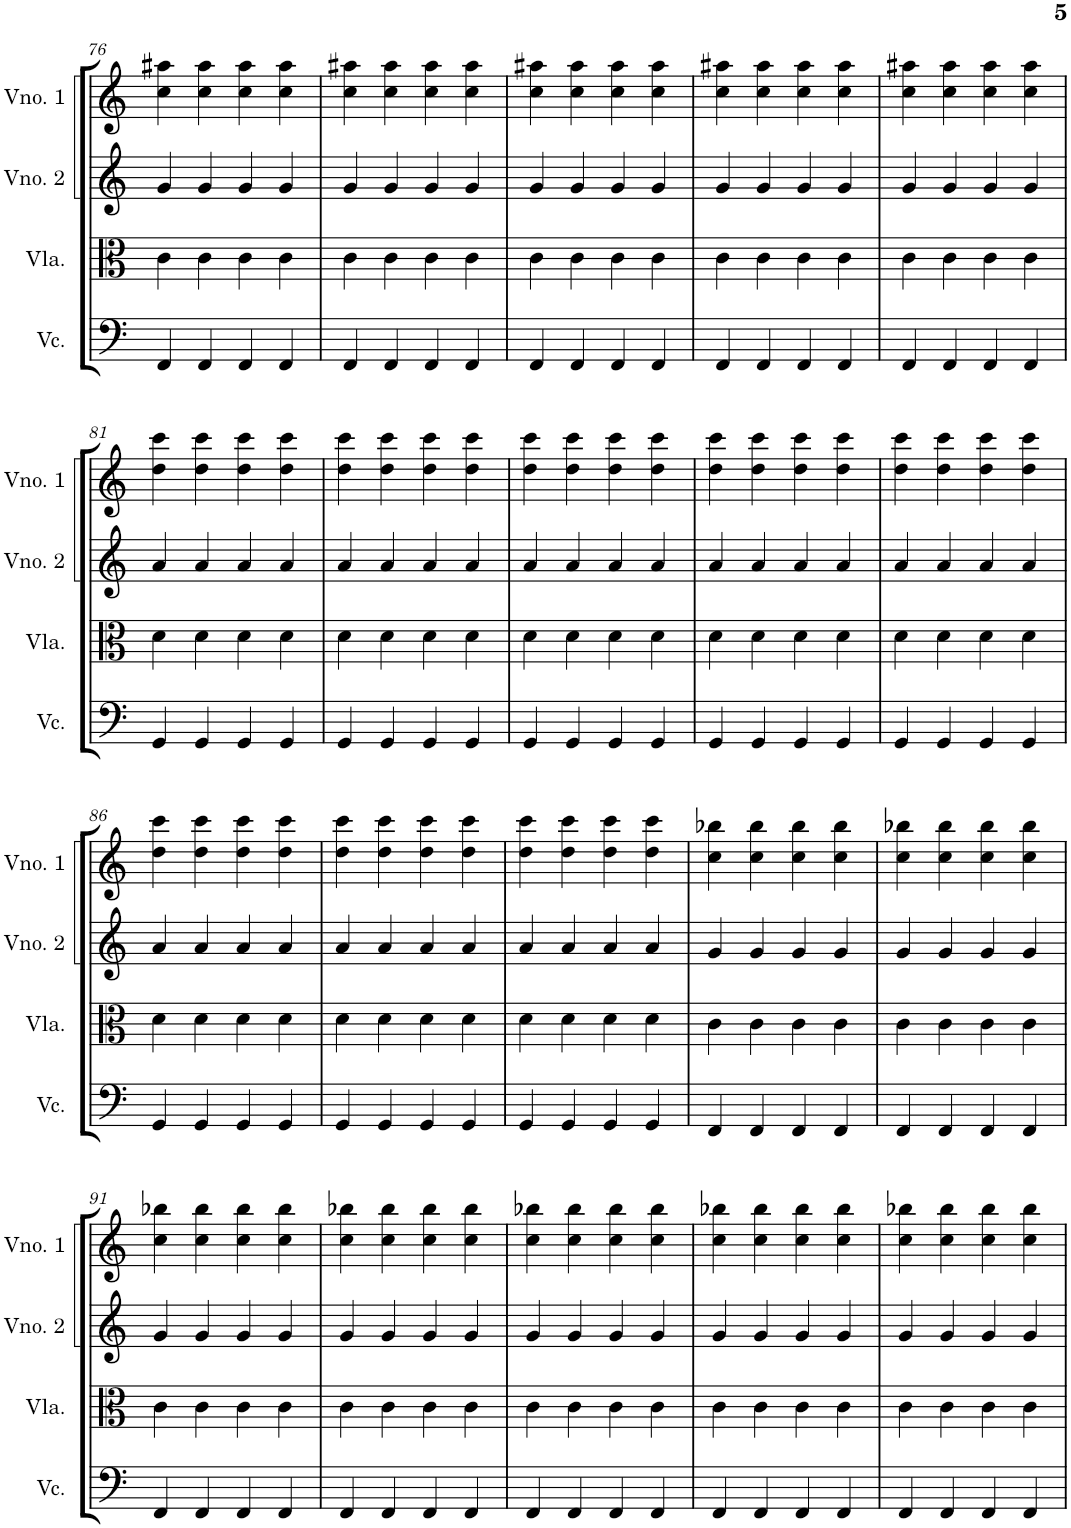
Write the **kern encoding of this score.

**kern	**kern	**kern	**kern
*part4	*part3	*part2	*part1
*staff4	*staff3	*staff2	*staff1
*I"Violoncelo	*I"Viola	*I"Violino 2	*I"Violino 1
*I'Vc.	*I'Vla.	*I'Vno. 2	*I'Vno. 1
!!LO:PB:g=z
*clefF4	*clefC3	*clefG2	*clefG2
*k[]	*k[]	*k[]	*k[]
*M2/2	*M2/2	*M2/2	*M2/2
*met(c|)	*met(c|)	*met(c|)	*met(c|)
=76	=76	=76	=76
4FF/	4c\	4g/	4cc\ 4aa#X\
4FF/	4c\	4g/	4cc\ 4aa#\
4FF/	4c\	4g/	4cc\ 4aa#\
4FF/	4c\	4g/	4cc\ 4aa#\
=77	=77	=77	=77
4FF/	4c\	4g/	4cc\ 4aa#X\
4FF/	4c\	4g/	4cc\ 4aa#\
4FF/	4c\	4g/	4cc\ 4aa#\
4FF/	4c\	4g/	4cc\ 4aa#\
=78	=78	=78	=78
4FF/	4c\	4g/	4cc\ 4aa#X\
4FF/	4c\	4g/	4cc\ 4aa#\
4FF/	4c\	4g/	4cc\ 4aa#\
4FF/	4c\	4g/	4cc\ 4aa#\
=79	=79	=79	=79
4FF/	4c\	4g/	4cc\ 4aa#X\
4FF/	4c\	4g/	4cc\ 4aa#\
4FF/	4c\	4g/	4cc\ 4aa#\
4FF/	4c\	4g/	4cc\ 4aa#\
=80	=80	=80	=80
4FF/	4c\	4g/	4cc\ 4aa#X\
4FF/	4c\	4g/	4cc\ 4aa#\
4FF/	4c\	4g/	4cc\ 4aa#\
4FF/	4c\	4g/	4cc\ 4aa#\
!!LO:LB:g=z
=81	=81	=81	=81
4GG/	4d\	4a/	4dd\ 4ccc\
4GG/	4d\	4a/	4dd\ 4ccc\
4GG/	4d\	4a/	4dd\ 4ccc\
4GG/	4d\	4a/	4dd\ 4ccc\
=82	=82	=82	=82
4GG/	4d\	4a/	4dd\ 4ccc\
4GG/	4d\	4a/	4dd\ 4ccc\
4GG/	4d\	4a/	4dd\ 4ccc\
4GG/	4d\	4a/	4dd\ 4ccc\
=83	=83	=83	=83
4GG/	4d\	4a/	4dd\ 4ccc\
4GG/	4d\	4a/	4dd\ 4ccc\
4GG/	4d\	4a/	4dd\ 4ccc\
4GG/	4d\	4a/	4dd\ 4ccc\
=84	=84	=84	=84
4GG/	4d\	4a/	4dd\ 4ccc\
4GG/	4d\	4a/	4dd\ 4ccc\
4GG/	4d\	4a/	4dd\ 4ccc\
4GG/	4d\	4a/	4dd\ 4ccc\
=85	=85	=85	=85
4GG/	4d\	4a/	4dd\ 4ccc\
4GG/	4d\	4a/	4dd\ 4ccc\
4GG/	4d\	4a/	4dd\ 4ccc\
4GG/	4d\	4a/	4dd\ 4ccc\
!!LO:LB:g=z
=86	=86	=86	=86
4GG/	4d\	4a/	4dd\ 4ccc\
4GG/	4d\	4a/	4dd\ 4ccc\
4GG/	4d\	4a/	4dd\ 4ccc\
4GG/	4d\	4a/	4dd\ 4ccc\
=87	=87	=87	=87
4GG/	4d\	4a/	4dd\ 4ccc\
4GG/	4d\	4a/	4dd\ 4ccc\
4GG/	4d\	4a/	4dd\ 4ccc\
4GG/	4d\	4a/	4dd\ 4ccc\
=88	=88	=88	=88
4GG/	4d\	4a/	4dd\ 4ccc\
4GG/	4d\	4a/	4dd\ 4ccc\
4GG/	4d\	4a/	4dd\ 4ccc\
4GG/	4d\	4a/	4dd\ 4ccc\
=89	=89	=89	=89
4FF/	4c\	4g/	4cc\ 4bb-X\
4FF/	4c\	4g/	4cc\ 4bb-\
4FF/	4c\	4g/	4cc\ 4bb-\
4FF/	4c\	4g/	4cc\ 4bb-\
=90	=90	=90	=90
4FF/	4c\	4g/	4cc\ 4bb-X\
4FF/	4c\	4g/	4cc\ 4bb-\
4FF/	4c\	4g/	4cc\ 4bb-\
4FF/	4c\	4g/	4cc\ 4bb-\
!!LO:LB:g=z
=91	=91	=91	=91
4FF/	4c\	4g/	4cc\ 4bb-X\
4FF/	4c\	4g/	4cc\ 4bb-\
4FF/	4c\	4g/	4cc\ 4bb-\
4FF/	4c\	4g/	4cc\ 4bb-\
=92	=92	=92	=92
4FF/	4c\	4g/	4cc\ 4bb-X\
4FF/	4c\	4g/	4cc\ 4bb-\
4FF/	4c\	4g/	4cc\ 4bb-\
4FF/	4c\	4g/	4cc\ 4bb-\
=93	=93	=93	=93
4FF/	4c\	4g/	4cc\ 4bb-X\
4FF/	4c\	4g/	4cc\ 4bb-\
4FF/	4c\	4g/	4cc\ 4bb-\
4FF/	4c\	4g/	4cc\ 4bb-\
=94	=94	=94	=94
4FF/	4c\	4g/	4cc\ 4bb-X\
4FF/	4c\	4g/	4cc\ 4bb-\
4FF/	4c\	4g/	4cc\ 4bb-\
4FF/	4c\	4g/	4cc\ 4bb-\
=95	=95	=95	=95
4FF/	4c\	4g/	4cc\ 4bb-X\
4FF/	4c\	4g/	4cc\ 4bb-\
4FF/	4c\	4g/	4cc\ 4bb-\
4FF/	4c\	4g/	4cc\ 4bb-\
=	=	=	=
*-	*-	*-	*-
